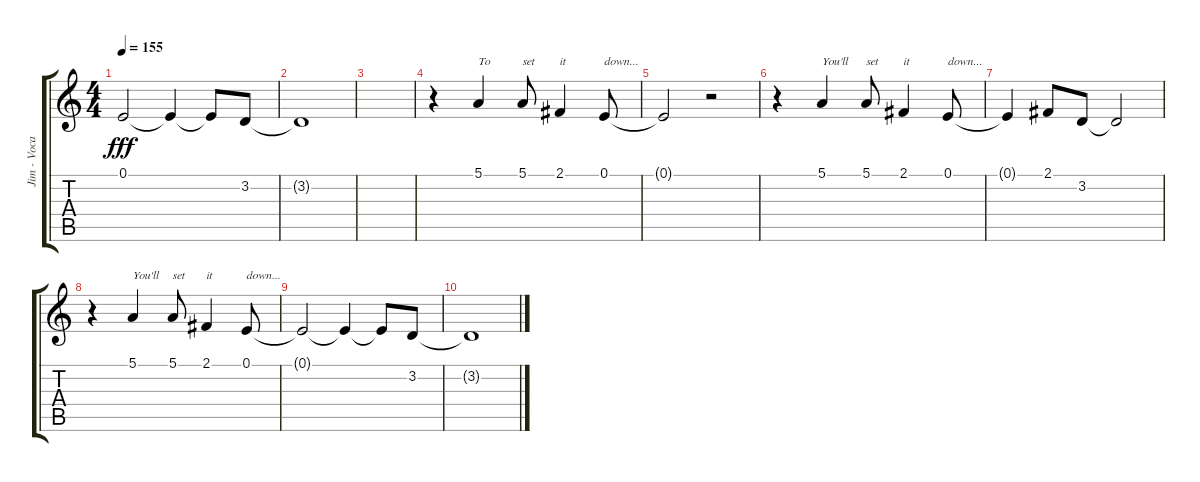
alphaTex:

\track ("Jim - Vocals" "Jim - Voca") {mute instrument oboe}
\staff {score tabs}
\tuning (E4 B3 G3 D3 A2 E2) {hide}
\ts (4 4)
\tempo 155
\clef g2
\ks c
0.1{t}.2{dy fff} 0.1{t}.4 0.1{t}.8 3.2.8 |
3.2{t}.1 |
|
r.4 5.1.4{txt "To"} 5.1.8{txt "set"} 2.1.4{txt "it"} 0.1.8{txt "down..."} |
0.1{t}.2 r.2 |
r.4 5.1.4{txt "You'll"} 5.1.8{txt "set"} 2.1.4{txt "it"} 0.1.8{txt "down..."} |
0.1{t}.4 2.1.8 3.2.8 3.2{t}.2 |
r.4 5.1.4{txt "You'll"} 5.1.8{txt "set"} 2.1.4{txt "it"} 0.1.8{txt "down..."} |
0.1{t}.2 0.1{t}.4 0.1{t}.8 3.2.8 |
3.2{t}.1
